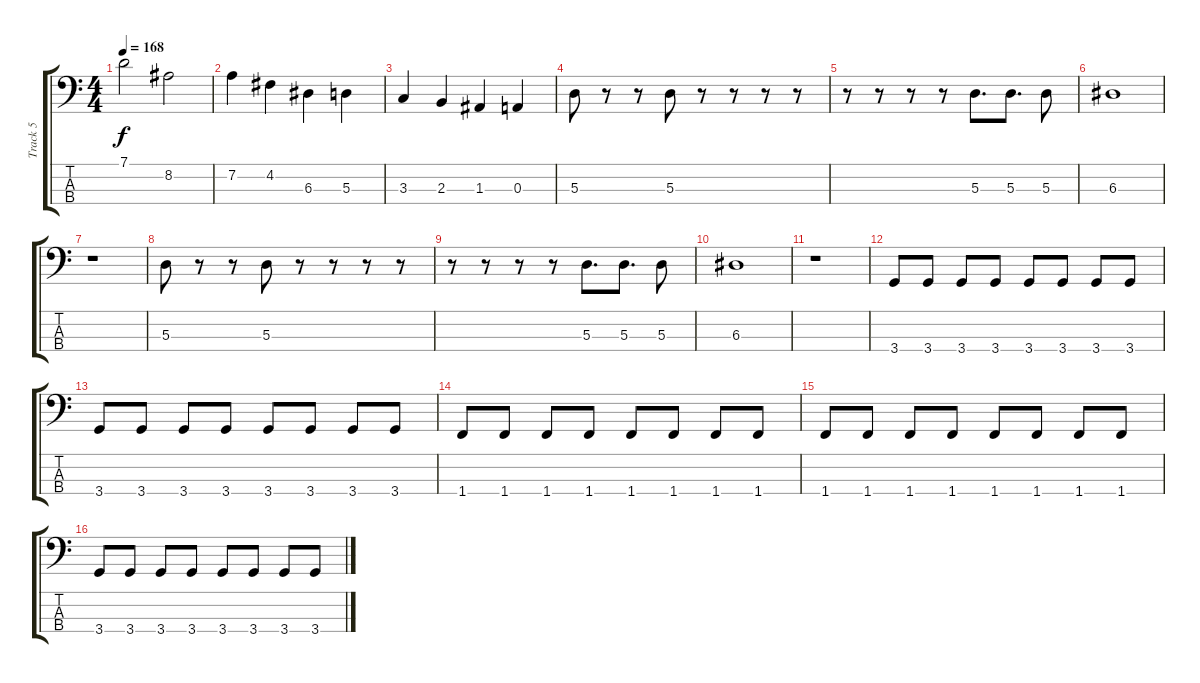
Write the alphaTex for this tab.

\track ("Track 5" "Track 5") {instrument electricbassfinger}
\staff {score tabs}
\tuning (G2 D2 A1 E1) {hide}
\ts (4 4)
\tempo 168
\clef f4
\ks c
7.1.2{dy f} 8.2.2 |
7.2.4 4.2.4 6.3.4 5.3.4 |
3.3.4 2.3.4 1.3.4 0.3.4 |
5.3.8 r.8 r.8 5.3.8 r.8 r.8 r.8 r.8 |
r.8 r.8 r.8 r.8 5.3.8{d} 5.3.8{d} 5.3.8 |
6.3.1 |
r.1 |
5.3.8 r.8 r.8 5.3.8 r.8 r.8 r.8 r.8 |
r.8 r.8 r.8 r.8 5.3.8{d} 5.3.8{d} 5.3.8 |
6.3.1 |
r.1 |
3.4.8 3.4.8 3.4.8 3.4.8 3.4.8 3.4.8 3.4.8 3.4.8 |
3.4.8 3.4.8 3.4.8 3.4.8 3.4.8 3.4.8 3.4.8 3.4.8 |
1.4.8 1.4.8 1.4.8 1.4.8 1.4.8 1.4.8 1.4.8 1.4.8 |
1.4.8 1.4.8 1.4.8 1.4.8 1.4.8 1.4.8 1.4.8 1.4.8 |
3.4.8 3.4.8 3.4.8 3.4.8 3.4.8 3.4.8 3.4.8 3.4.8
